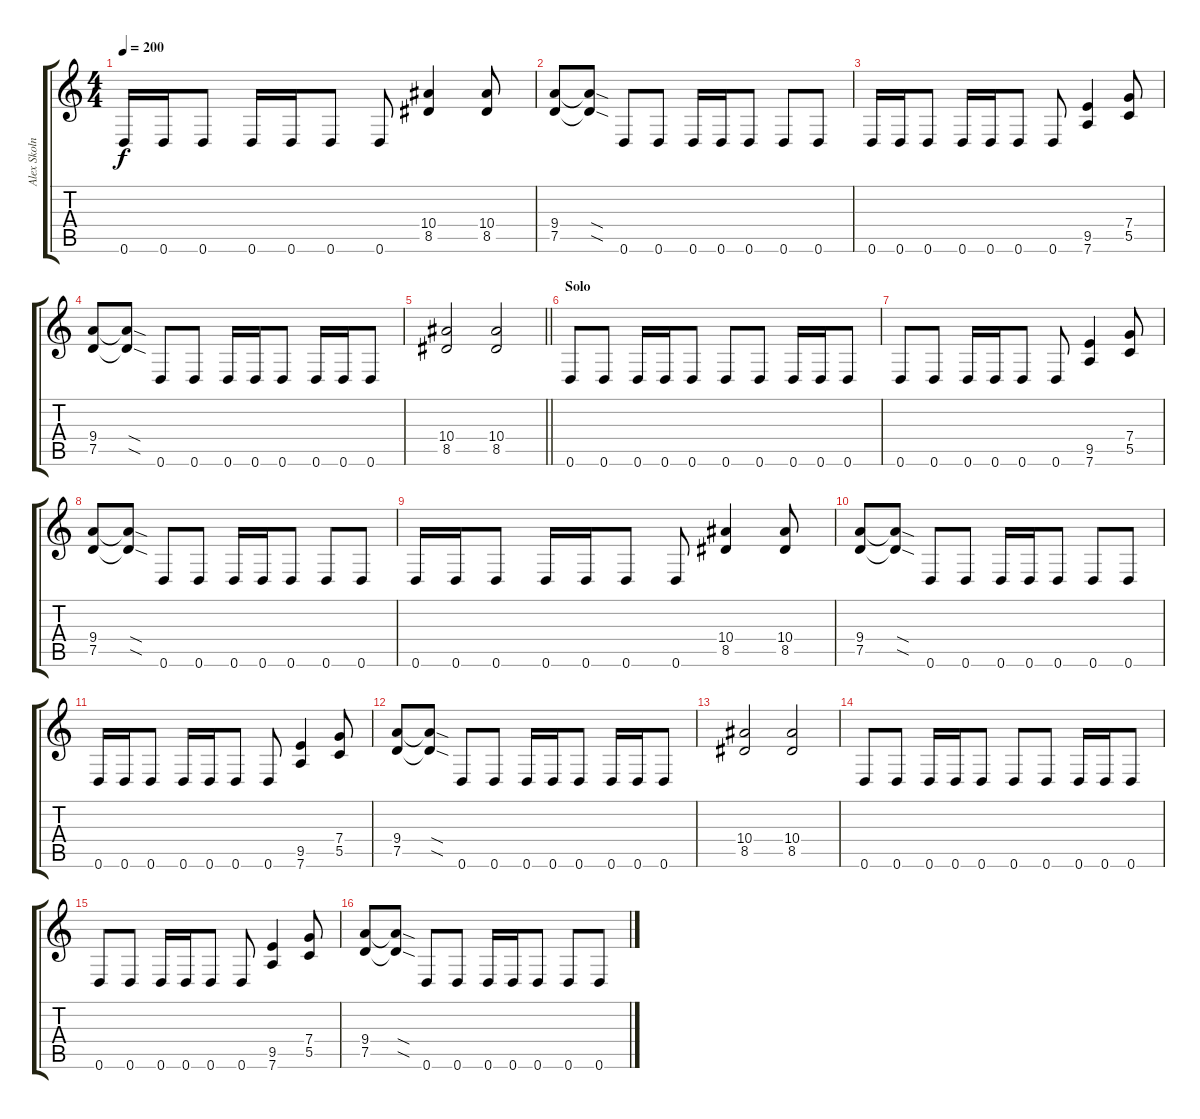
\track ("Alex Skolnick" "Alex Skoln") {instrument distortionguitar}
\staff {score tabs}
\tuning (D4 A3 F3 C3 G2 D2) {hide}
\ts (4 4)
\tempo 200
\clef g2
\ks c
0.6.16{dy f} 0.6.16 0.6.8 0.6.16 0.6.16 0.6.8 0.6.8 (10.4 8.5).4 (10.4 8.5).8 |
(9.4 7.5).8 (9.4{sod t} 7.5{sod t}).8 0.6.8 0.6.8 0.6.16 0.6.16 0.6.8 0.6.8 0.6.8 |
0.6.16 0.6.16 0.6.8 0.6.16 0.6.16 0.6.8 0.6.8 (9.5 7.6).4 (7.4 5.5).8 |
(9.4 7.5).8 (9.4{sod t} 7.5{sod t}).8 0.6.8 0.6.8 0.6.16 0.6.16 0.6.8 0.6.16 0.6.16 0.6.8 |
\barLineRight lightlight
(10.4 8.5).2 (10.4 8.5).2 |
\section ("" "Solo")
0.6.8 0.6.8 0.6.16 0.6.16 0.6.8 0.6.8 0.6.8 0.6.16 0.6.16 0.6.8 |
0.6.8 0.6.8 0.6.16 0.6.16 0.6.8 0.6.8 (9.5 7.6).4 (7.4 5.5).8 |
(9.4 7.5).8 (9.4{sod t} 7.5{sod t}).8 0.6.8 0.6.8 0.6.16 0.6.16 0.6.8 0.6.8 0.6.8 |
0.6.16 0.6.16 0.6.8 0.6.16 0.6.16 0.6.8 0.6.8 (10.4 8.5).4 (10.4 8.5).8 |
(9.4 7.5).8 (9.4{sod t} 7.5{sod t}).8 0.6.8 0.6.8 0.6.16 0.6.16 0.6.8 0.6.8 0.6.8 |
0.6.16 0.6.16 0.6.8 0.6.16 0.6.16 0.6.8 0.6.8 (9.5 7.6).4 (7.4 5.5).8 |
(9.4 7.5).8 (9.4{sod t} 7.5{sod t}).8 0.6.8 0.6.8 0.6.16 0.6.16 0.6.8 0.6.16 0.6.16 0.6.8 |
(10.4 8.5).2 (10.4 8.5).2 |
0.6.8 0.6.8 0.6.16 0.6.16 0.6.8 0.6.8 0.6.8 0.6.16 0.6.16 0.6.8 |
0.6.8 0.6.8 0.6.16 0.6.16 0.6.8 0.6.8 (9.5 7.6).4 (7.4 5.5).8 |
(9.4 7.5).8 (9.4{sod t} 7.5{sod t}).8 0.6.8 0.6.8 0.6.16 0.6.16 0.6.8 0.6.8 0.6.8
